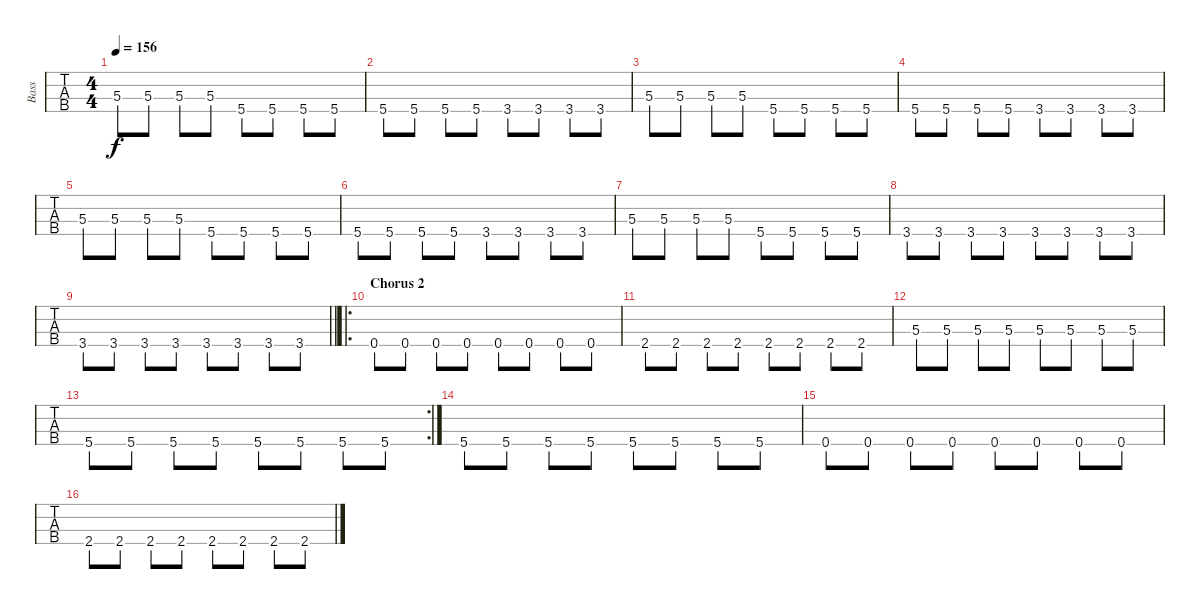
\track ("Bass" "Bass") {instrument electricbassfinger}
\staff {tabs}
\tuning (Gb2 Db2 Ab1 Eb1) {hide}
\ts (4 4)
\tempo 156
\clef f4
\ks c
5.3.8{dy f} 5.3.8 5.3.8 5.3.8 5.4.8 5.4.8 5.4.8 5.4.8 |
5.4.8 5.4.8 5.4.8 5.4.8 3.4.8 3.4.8 3.4.8 3.4.8 |
5.3.8 5.3.8 5.3.8 5.3.8 5.4.8 5.4.8 5.4.8 5.4.8 |
5.4.8 5.4.8 5.4.8 5.4.8 3.4.8 3.4.8 3.4.8 3.4.8 |
5.3.8 5.3.8 5.3.8 5.3.8 5.4.8 5.4.8 5.4.8 5.4.8 |
5.4.8 5.4.8 5.4.8 5.4.8 3.4.8 3.4.8 3.4.8 3.4.8 |
5.3.8 5.3.8 5.3.8 5.3.8 5.4.8 5.4.8 5.4.8 5.4.8 |
3.4.8 3.4.8 3.4.8 3.4.8 3.4.8 3.4.8 3.4.8 3.4.8 |
\barLineRight lightlight
3.4.8 3.4.8 3.4.8 3.4.8 3.4.8 3.4.8 3.4.8 3.4.8 |
\ro
\section ("" "Chorus 2")
0.4.8 0.4.8 0.4.8 0.4.8 0.4.8 0.4.8 0.4.8 0.4.8 |
2.4.8 2.4.8 2.4.8 2.4.8 2.4.8 2.4.8 2.4.8 2.4.8 |
5.3.8 5.3.8 5.3.8 5.3.8 5.3.8 5.3.8 5.3.8 5.3.8 |
\rc 2
5.4.8 5.4.8 5.4.8 5.4.8 5.4.8 5.4.8 5.4.8 5.4.8 |
5.4.8 5.4.8 5.4.8 5.4.8 5.4.8 5.4.8 5.4.8 5.4.8 |
0.4.8 0.4.8 0.4.8 0.4.8 0.4.8 0.4.8 0.4.8 0.4.8 |
2.4.8 2.4.8 2.4.8 2.4.8 2.4.8 2.4.8 2.4.8 2.4.8
